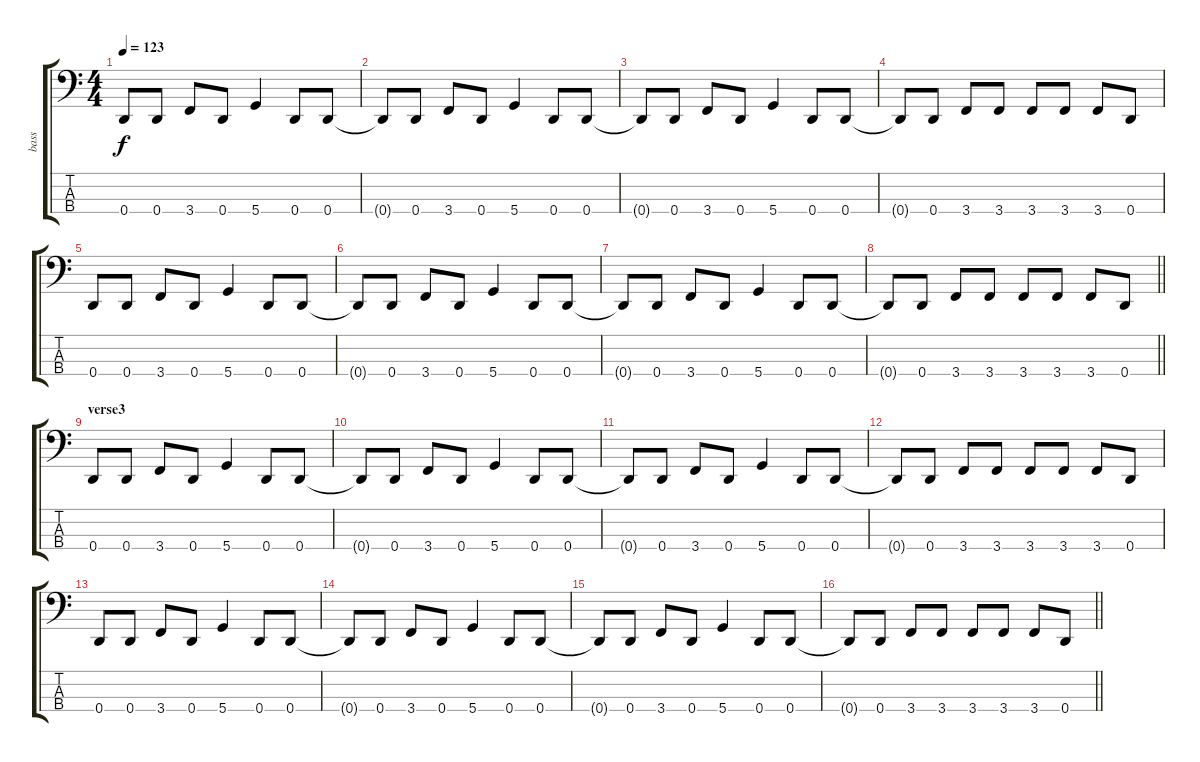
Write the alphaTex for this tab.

\track ("bass" "bass") {instrument electricbassfinger}
\staff {score tabs}
\tuning (F2 C2 G1 D1) {hide}
\ts (4 4)
\tempo 123
\clef f4
\ks c
0.4.8{dy f} 0.4.8 3.4.8 0.4.8 5.4.4 0.4.8 0.4.8 |
0.4{t}.8 0.4.8 3.4.8 0.4.8 5.4.4 0.4.8 0.4.8 |
0.4{t}.8 0.4.8 3.4.8 0.4.8 5.4.4 0.4.8 0.4.8 |
0.4{t}.8 0.4.8 3.4.8 3.4.8 3.4.8 3.4.8 3.4.8 0.4.8 |
0.4.8 0.4.8 3.4.8 0.4.8 5.4.4 0.4.8 0.4.8 |
0.4{t}.8 0.4.8 3.4.8 0.4.8 5.4.4 0.4.8 0.4.8 |
0.4{t}.8 0.4.8 3.4.8 0.4.8 5.4.4 0.4.8 0.4.8 |
\barLineRight lightlight
0.4{t}.8 0.4.8 3.4.8 3.4.8 3.4.8 3.4.8 3.4.8 0.4.8 |
\section ("" "verse3")
0.4.8 0.4.8 3.4.8 0.4.8 5.4.4 0.4.8 0.4.8 |
0.4{t}.8 0.4.8 3.4.8 0.4.8 5.4.4 0.4.8 0.4.8 |
0.4{t}.8 0.4.8 3.4.8 0.4.8 5.4.4 0.4.8 0.4.8 |
0.4{t}.8 0.4.8 3.4.8 3.4.8 3.4.8 3.4.8 3.4.8 0.4.8 |
0.4.8 0.4.8 3.4.8 0.4.8 5.4.4 0.4.8 0.4.8 |
0.4{t}.8 0.4.8 3.4.8 0.4.8 5.4.4 0.4.8 0.4.8 |
0.4{t}.8 0.4.8 3.4.8 0.4.8 5.4.4 0.4.8 0.4.8 |
\barLineRight lightlight
0.4{t}.8 0.4.8 3.4.8 3.4.8 3.4.8 3.4.8 3.4.8 0.4.8
